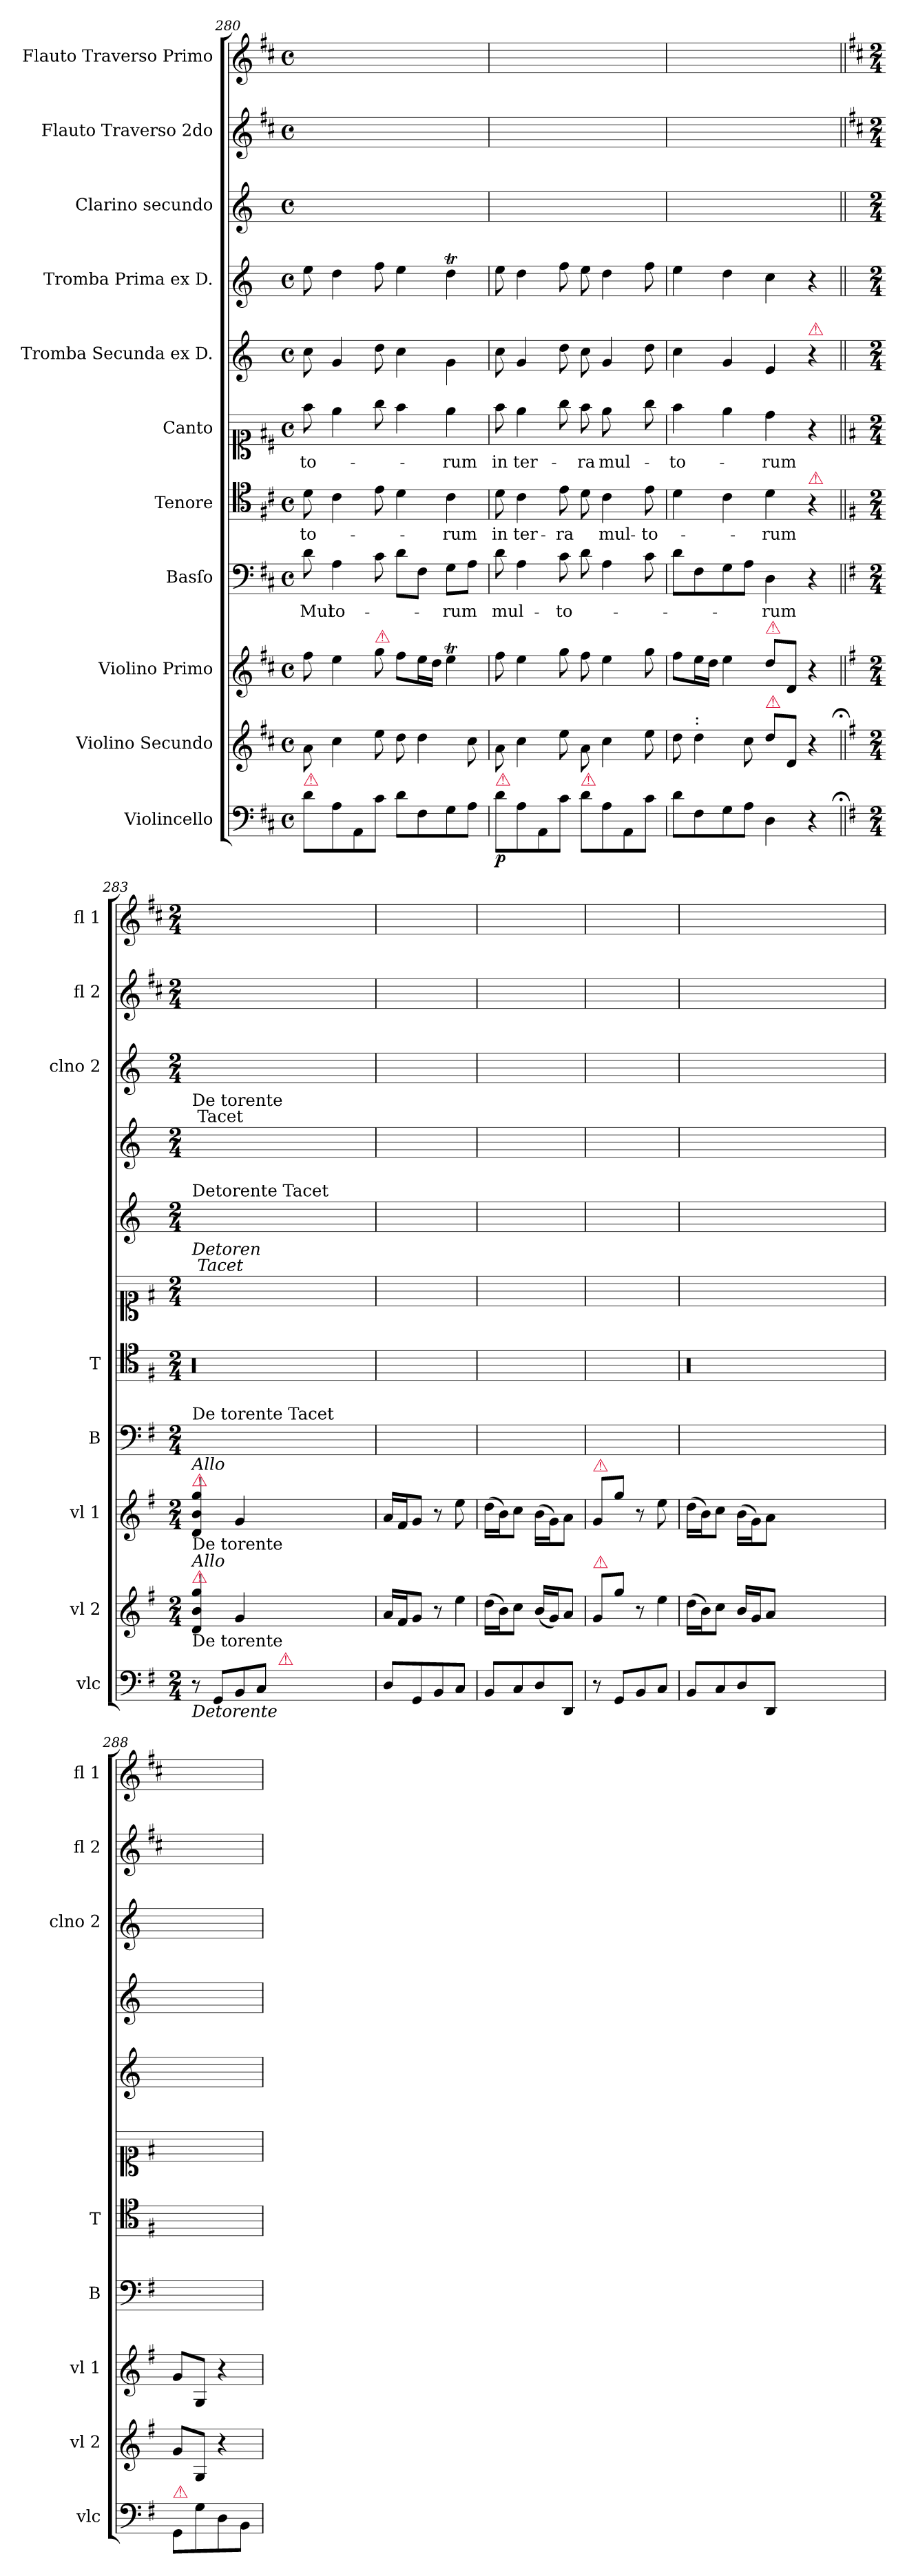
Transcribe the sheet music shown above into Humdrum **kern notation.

**kern	**dynam	**kern	**dynam	**kern	**kern	**text	**kern	**text	**kern	**text	**kern	**kern	**kern	**kern	**kern
*part11	*part11	*part10	*part10	*part9	*part8	*part8	*part7	*part7	*part6	*part6	*part5	*part4	*part3	*part2	*part1
*staff11	*staff11	*staff10	*staff10	*staff9	*staff8	*staff8	*staff7	*staff7	*staff6	*staff6	*staff5	*staff4	*staff3	*staff2	*staff1
*I"Violincello	*	*I"Violino Secundo	*	*I"Violino Primo	*I"Basſo	*	*I"Tenore	*	*I"Canto	*	*I"Tromba Secunda ex D.	*I"Tromba Prima ex D.	*I"Clarino secundo	*I"Flauto Traverso 2do	*I"Flauto Traverso Primo
*I'vlc	*	*I'vl 2	*	*I'vl 1	*I'B	*	*I'T	*	*	*	*	*	*I'clno 2	*I'fl 2	*I'fl 1
*clefF4	*	*clefG2	*	*clefG2	*clefF4	*	*clefC4	*	*clefC1	*	*clefG2	*clefG2	*clefG2	*clefG2	*clefG2
*	*	*	*	*	*	*	*	*	*	*	*ITrd-1c-2	*ITrd-1c-2	*ITrd-1c-2	*	*
*k[f#c#]	*	*k[f#c#]	*	*k[f#c#]	*k[f#c#]	*	*k[f#c#]	*	*k[f#c#]	*	*k[f#c#]	*k[f#c#]	*k[f#c#]	*k[f#c#]	*k[f#c#]
*M4/4	*	*M4/4	*	*M4/4	*M4/4	*	*M4/4	*	*M4/4	*	*M4/4	*M4/4	*M4/4	*M4/4	*M4/4
*met(c)	*	*met(c)	*	*met(c)	*met(c)	*	*met(c)	*	*met(c)	*	*met(c)	*met(c)	*met(c)	*met(c)	*met(c)
=280	=280	=280	=280	=280	=280	=280	=280	=280	=280	=280	=280	=280	=280	=280	=280
!LO:TX:a:color=crimson:t=⚠	!	!	!	!	!	!	!	!	!	!	!	!	!	!	!
8d\L	.	8a\	.	8ff#\	8d\	Mul-	8d\	-to-	8ff#\	-to-	8dd\	8ff#\	1ryy	1ryy	1ryy
8A\	.	4cc#\	.	4ee\	4A\	-to-	4c#\	.	4ee\	.	4a/	4ee\	.	.	.
8AA/	.	.	.	.	.	.	.	.	.	.	.	.	.	.	.
!	!	!	!	!LO:TX:a:color=crimson:t=⚠	!	!	!	!	!	!	!	!	!	!	!
8c#\J	.	8ee\	.	8gg\	8c#\	.	8e\	.	8gg\	.	8ee\	8gg\	.	.	.
8d\L	.	8dd\	.	8ff#\L	8d\L	.	4d\	.	4ff#\	.	4dd\	4ff#\	.	.	.
8F#\	.	4dd\	.	16ee\L	8F#\J	.	.	.	.	.	.	.	.	.	.
.	.	.	.	16dd\JJ	.	.	.	.	.	.	.	.	.	.	.
8G\	.	.	.	4eeT\	8G\L	-rum	4c#\	-rum	4ee\	-rum	4a\	4eeT\	.	.	.
8A\J	.	8cc#\	.	.	8A\J	.	.	.	.	.	.	.	.	.	.
=281	=281	=281	=281	=281	=281	=281	=281	=281	=281	=281	=281	=281	=281	=281	=281
!LO:TX:a:color=crimson:t=⚠	!	!	!	!	!	!	!	!	!	!	!	!	!	!	!
8d\L	p	8a\	pia	8ff#\	8d\	mul-	8d\	in	8ff#\	in	8dd\	8ff#\	1ryy	1ryy	1ryy
8A\	.	4cc#\	.	4ee\	4A\	.	4c#\	ter-	4ee\	ter-	4a/	4ee\	.	.	.
8AA/	.	.	.	.	.	.	.	.	.	.	.	.	.	.	.
8c#\J	.	8ee\	.	8gg\	8c#\	-to-	8e\	-ra	8gg\	.	8ee\	8gg\	.	.	.
!LO:TX:a:color=crimson:t=⚠	!	!	!	!	!	!	!	!	!	!	!	!	!	!	!
8d\L	.	8a\	.	8ff#\	8d\	.	8d\	.	8ff#\	-ra	8dd\	8ff#\	.	.	.
!	!	!	!	!	!	!	!	!	!LO:N:vis=8	!	!	!	!	!	!
8A\	.	4cc#\	.	4ee\	4A\	.	4c#\	mul-	4ee\	mul-	4a/	4ee\	.	.	.
8AA/	.	.	.	.	.	.	.	.	.	.	.	.	.	.	.
8c#\J	.	8ee\	for	8gg\	8c#\	.	8e\	-to-	8gg\	.	8ee\	8gg\	.	.	.
=282	=282	=282	=282	=282	=282	=282	=282	=282	=282	=282	=282	=282	=282	=282	=282
8d\L	for	8dd\	.	8ff#\L	8d\L	.	4d\	.	4ff#\	-to-	4dd\	4ff#\	1ryy	1ryy	1ryy
!	!	!LO:TX:a:t=&colon;	!	!	!	!	!	!	!	!	!	!	!	!	!
8F#\	.	4dd\	.	16ee\L	8F#\	.	.	.	.	.	.	.	.	.	.
.	.	.	.	16dd\JJ	.	.	.	.	.	.	.	.	.	.	.
8G\	.	.	.	4ee\	8G\	.	4c#\	.	4ee\	.	4a/	4ee\	.	.	.
8A\J	.	8cc#\	.	.	8A\J	.	.	.	.	.	.	.	.	.	.
!	!	!	!	!LO:TX:a:color=crimson:t=⚠	!	!	!	!	!	!	!	!	!	!	!
!	!	!LO:TX:a:color=crimson:t=⚠	!	!	!	!	!	!	!	!	!	!	!	!	!
4D\	.	8dd\L	.	8dd\L	4D\	-rum	4d\	-rum	4dd\	-rum	4f#/	4dd\	.	.	.
.	.	8d/J	.	8d/J	.	.	.	.	.	.	.	.	.	.	.
!	!	!	!	!	!	!	!	!	!	!	!LO:TX:a:color=crimson:t=⚠	!	!	!	!
!	!	!	!	!	!	!	!LO:TX:a:color=crimson:t=⚠	!	!	!	!	!	!	!	!
4r	.	4r	.	4r	4r	.	4r	.	4r	.	4r	4r	.	.	.
=283||;	=283||	=283||;	=283||	=283||	=283||	=283||	=283||	=283||	=283||	=283||	=283||	=283||	=283||	=283||	=283||
*k[f#]	*	*k[f#]	*	*k[f#]	*k[f#]	*	*k[f#]	*	*k[f#]	*	*	*	*	*k[f#c#]	*k[f#c#]
*M2/4	*	*M2/4	*	*M2/4	*M2/4	*	*M2/4	*	*M2/4	*	*M2/4	*M2/4	*M2/4	*M2/4	*M2/4
!	!	!	!	!	!	!	!	!	!	!	!	!LO:TX:a:t=De torente\n Tacet	!	!	!
!	!	!	!	!	!	!	!	!	!	!	!LO:TX:a:t=Detorente Tacet	!	!	!	!
!	!	!	!	!	!	!	!	!	!LO:TX:a:i:t=Detoren\n Tacet	!	!	!	!	!	!
!	!	!	!	!	!LO:TX:a:t=De torente Tacet	!	!	!	!	!	!	!	!	!	!
!	!	!	!	!LO:TX:a:color=crimson:t=⚠	!	!	!	!	!	!	!	!	!	!	!
!	!	!	!	!LO:TX:b:t=De torente	!	!	!	!	!	!	!	!	!	!	!
!	!	!	!	!LO:TX:a:i:t=Allo	!	!	!	!	!	!	!	!	!	!	!
!	!	!LO:TX:a:color=crimson:t=⚠	!	!	!	!	!	!	!	!	!	!	!	!	!
!	!	!LO:TX:b:t=De torente	!	!	!	!	!	!	!	!	!	!	!	!	!
!	!	!LO:TX:a:i:t=Allo	!	!	!	!	!	!	!	!	!	!	!	!	!
!LO:TX:b:i:t=Detorente	!	!	!	!	!	!	!	!	!	!	!	!	!	!	!
!	!	!	!	!	!	!	!LO:N:vis=00	!	!	!	!	!	!	!	!
8r	.	4d/ 4b/ 4gg/	.	4d/ 4b/ 4gg/	2ryy	.	0r	.	2ryy	.	2ryy	2ryy	2ryy	2ryy	2ryy
8GG/L	.	.	.	.	.	.	.	.	.	.	.	.	.	.	.
8BB/	.	4g/	.	4g/	.	.	.	.	.	.	.	.	.	.	.
8C/J	.	.	.	.	.	.	.	.	.	.	.	.	.	.	.
!LO:TX:a:color=crimson:t=⚠	!	!	!	!	!	!	!	!	!	!	!	!	!	!	!
1.ryy	.	1.ryy	.	1.ryy	1.ryy	.	.	.	1.ryy	.	1.ryy	1.ryy	1.ryy	1.ryy	1.ryy
=284	=284	=284	=284	=284	=284	=284	=284	=284	=284	=284	=284	=284	=284	=284	=284
8D/L	.	16a/LL	.	16a/LL	2ryy	.	2ryy	.	2ryy	.	2ryy	2ryy	2ryy	2ryy	2ryy
.	.	16f#/J	.	16f#/J	.	.	.	.	.	.	.	.	.	.	.
8GG/	.	8g/J	.	8g/J	.	.	.	.	.	.	.	.	.	.	.
8BB/	.	8r	Pia	8r	.	.	.	.	.	.	.	.	.	.	.
!	!	!LO:N:vis=4	!	!	!	!	!	!	!	!	!	!	!	!	!
8C/J	.	8ee\	.	8ee\	.	.	.	.	.	.	.	.	.	.	.
=285	=285	=285	=285	=285	=285	=285	=285	=285	=285	=285	=285	=285	=285	=285	=285
8BB/L	.	(16dd\LL	.	(16dd\LL	2ryy	.	2ryy	.	2ryy	.	2ryy	2ryy	2ryy	2ryy	2ryy
.	.	16b\J)	.	16b\J)	.	.	.	.	.	.	.	.	.	.	.
8C/	.	8cc\J	.	8cc\J	.	.	.	.	.	.	.	.	.	.	.
8D/	.	(16b/LL	.	(16b\LL	.	.	.	.	.	.	.	.	.	.	.
.	.	16g/J)	.	16g\J)	.	.	.	.	.	.	.	.	.	.	.
8DD/J	.	8a/J	.	8a\J	.	.	.	.	.	.	.	.	.	.	.
=286	=286	=286	=286	=286	=286	=286	=286	=286	=286	=286	=286	=286	=286	=286	=286
!	!	!	!	!LO:TX:a:color=crimson:t=⚠	!	!	!	!	!	!	!	!	!	!	!
!	!	!LO:TX:a:color=crimson:t=⚠	!	!	!	!	!	!	!	!	!	!	!	!	!
8r	.	8g/L	.	8g/L	2ryy	.	2ryy	.	2ryy	.	2ryy	2ryy	2ryy	2ryy	2ryy
8GG/L	.	8gg\J	.	8gg\J	.	.	.	.	.	.	.	.	.	.	.
8BB/	.	8r	.	8r	.	.	.	.	.	.	.	.	.	.	.
!	!	!LO:N:vis=4	!	!	!	!	!	!	!	!	!	!	!	!	!
8C/J	.	8ee\	.	8ee\	.	.	.	.	.	.	.	.	.	.	.
=287	=287	=287	=287	=287	=287	=287	=287	=287	=287	=287	=287	=287	=287	=287	=287
!	!	!	!	!	!	!	!LO:N:vis=00	!	!	!	!	!	!	!	!
8BB/L	.	(16dd\LL	.	(16dd\LL	2ryy	.	0r	.	2ryy	.	2ryy	2ryy	2ryy	2ryy	2ryy
.	.	16b\J)	.	16b\J)	.	.	.	.	.	.	.	.	.	.	.
8C/	.	8cc\J	.	8cc\J	.	.	.	.	.	.	.	.	.	.	.
8D/	.	16b/LL	.	(16b\LL	.	.	.	.	.	.	.	.	.	.	.
.	.	16g/J	.	16g\J)	.	.	.	.	.	.	.	.	.	.	.
8DD/J	.	8a/J	.	8a\J	.	.	.	.	.	.	.	.	.	.	.
1.ryy	.	1.ryy	.	1.ryy	1.ryy	.	.	.	1.ryy	.	1.ryy	1.ryy	1.ryy	1.ryy	1.ryy
=288	=288	=288	=288	=288	=288	=288	=288	=288	=288	=288	=288	=288	=288	=288	=288
!LO:TX:a:color=crimson:t=⚠	!	!	!	!	!	!	!	!	!	!	!	!	!	!	!
8GG/L	.	8g/L	.	8g/L	2ryy	.	2ryy	.	2ryy	.	2ryy	2ryy	2ryy	2ryy	2ryy
8G\	.	8G/J	.	8G/J	.	.	.	.	.	.	.	.	.	.	.
8D\	.	4r	.	4r	.	.	.	.	.	.	.	.	.	.	.
8BB\J	.	.	.	.	.	.	.	.	.	.	.	.	.	.	.
=	=	=	=	=	=	=	=	=	=	=	=	=	=	=	=
*-	*-	*-	*-	*-	*-	*-	*-	*-	*-	*-	*-	*-	*-	*-	*-
